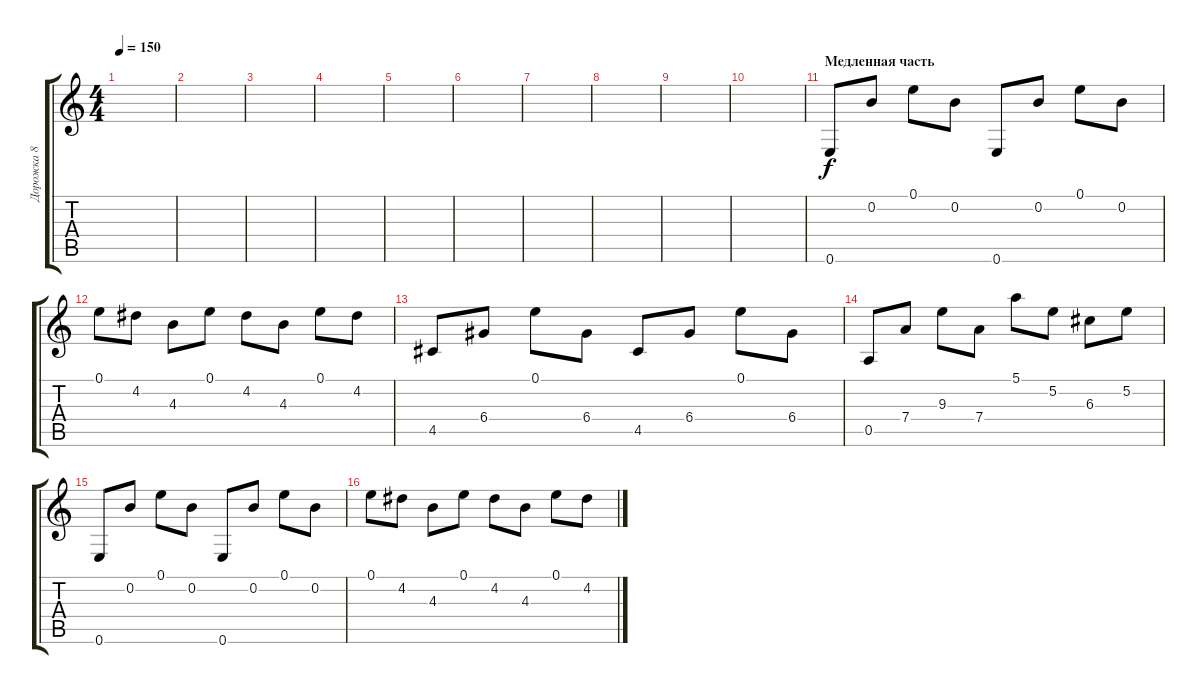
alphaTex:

\track ("Дорожка 8" "Дорожка 8") {instrument acousticguitarnylon}
\staff {score tabs}
\tuning (E4 B3 G3 D3 A2 E2) {hide}
\ts (4 4)
\tempo 150
\clef g2
\ks c
|
|
|
|
|
|
|
|
|
|
\section ("" "Медленная часть")
0.6.8 0.2.8 0.1.8 0.2.8 0.6.8 0.2.8 0.1.8 0.2.8 |
0.1.8 4.2.8 4.3.8 0.1.8 4.2.8 4.3.8 0.1.8 4.2.8 |
4.5.8 6.4.8 0.1.8 6.4.8 4.5.8 6.4.8 0.1.8 6.4.8 |
0.5.8 7.4.8 9.3.8 7.4.8 5.1.8 5.2.8 6.3.8 5.2.8 |
0.6.8 0.2.8 0.1.8 0.2.8 0.6.8 0.2.8 0.1.8 0.2.8 |
0.1.8 4.2.8 4.3.8 0.1.8 4.2.8 4.3.8 0.1.8 4.2.8
